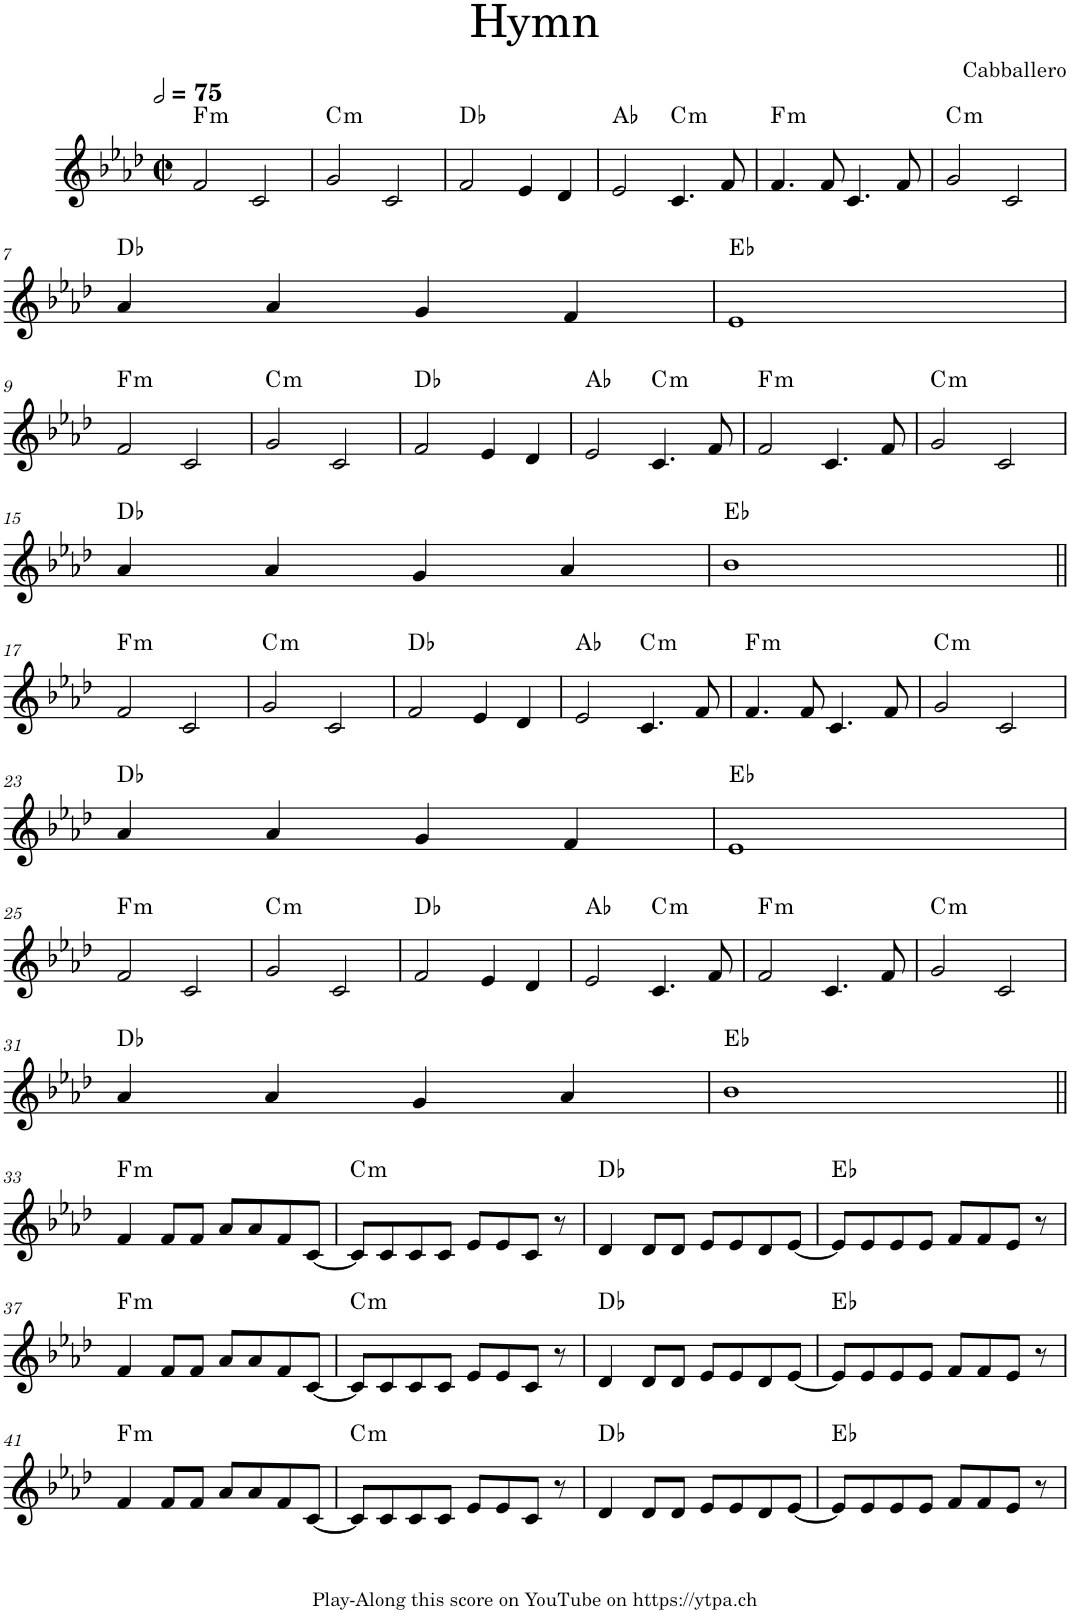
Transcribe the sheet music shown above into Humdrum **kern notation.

**kern	**harte
*part1	*part1
*staff1	*
*I"Piano	*
*I'Pno.	*
*clefG2	*
*k[b-e-a-d-]	*
*M2/2	*
*met(c|)	*
*MM150	*
=1	=1
!	!LO:H:kt=m
2f/	F:min
2c/	.
=2	=2
!	!LO:H:kt=m
2g/	C:min
2c/	.
=3	=3
2f/	Db:maj
4e-/	.
4d-/	.
=4	=4
2e-/	Ab:maj
!	!LO:H:kt=m
4.c/	C:min
8f/	.
=5	=5
!	!LO:H:kt=m
4.f/	F:min
8f/	.
4.c/	.
8f/	.
=6	=6
!	!LO:H:kt=m
2g/	C:min
2c/	.
!!LO:LB:g=z
=7	=7
4a-/	Db:maj
4a-/	.
4g/	.
4f/	.
=8	=8
1e-	Eb:maj
!!LO:LB:g=z
=9	=9
!	!LO:H:kt=m
2f/	F:min
2c/	.
=10	=10
!	!LO:H:kt=m
2g/	C:min
2c/	.
=11	=11
2f/	Db:maj
4e-/	.
4d-/	.
=12	=12
2e-/	Ab:maj
!	!LO:H:kt=m
4.c/	C:min
8f/	.
=13	=13
!	!LO:H:kt=m
2f/	F:min
4.c/	.
8f/	.
=14	=14
!	!LO:H:kt=m
2g/	C:min
2c/	.
!!LO:LB:g=z
=15	=15
4a-/	Db:maj
4a-/	.
4g/	.
4a-/	.
=16	=16
1b-	Eb:maj
!!LO:LB:g=z
=17||	=17||
!	!LO:H:kt=m
2f/	F:min
2c/	.
=18	=18
!	!LO:H:kt=m
2g/	C:min
2c/	.
=19	=19
2f/	Db:maj
4e-/	.
4d-/	.
=20	=20
2e-/	Ab:maj
!	!LO:H:kt=m
4.c/	C:min
8f/	.
=21	=21
!	!LO:H:kt=m
4.f/	F:min
8f/	.
4.c/	.
8f/	.
=22	=22
!	!LO:H:kt=m
2g/	C:min
2c/	.
!!LO:LB:g=z
=23	=23
4a-/	Db:maj
4a-/	.
4g/	.
4f/	.
=24	=24
1e-	Eb:maj
!!LO:LB:g=z
=25	=25
!	!LO:H:kt=m
2f/	F:min
2c/	.
=26	=26
!	!LO:H:kt=m
2g/	C:min
2c/	.
=27	=27
2f/	Db:maj
4e-/	.
4d-/	.
=28	=28
2e-/	Ab:maj
!	!LO:H:kt=m
4.c/	C:min
8f/	.
=29	=29
!	!LO:H:kt=m
2f/	F:min
4.c/	.
8f/	.
=30	=30
!	!LO:H:kt=m
2g/	C:min
2c/	.
!!LO:LB:g=z
=31	=31
4a-/	Db:maj
4a-/	.
4g/	.
4a-/	.
=32	=32
1b-	Eb:maj
!!LO:LB:g=z
=33||	=33||
!	!LO:H:kt=m
4f/	F:min
8f/L	.
8f/J	.
8a-/L	.
8a-/	.
8f/	.
[8c/J	.
=34	=34
!	!LO:H:kt=m
8c/L]	C:min
8c/	.
8c/	.
8c/J	.
8e-/L	.
8e-/	.
8c/J	.
8r	.
=35	=35
4d-/	Db:maj
8d-/L	.
8d-/J	.
8e-/L	.
8e-/	.
8d-/	.
[8e-/J	.
=36	=36
8e-/L]	Eb:maj
8e-/	.
8e-/	.
8e-/J	.
8f/L	.
8f/	.
8e-/J	.
8r	.
!!LO:LB:g=z
=37	=37
!	!LO:H:kt=m
4f/	F:min
8f/L	.
8f/J	.
8a-/L	.
8a-/	.
8f/	.
[8c/J	.
=38	=38
!	!LO:H:kt=m
8c/L]	C:min
8c/	.
8c/	.
8c/J	.
8e-/L	.
8e-/	.
8c/J	.
8r	.
=39	=39
4d-/	Db:maj
8d-/L	.
8d-/J	.
8e-/L	.
8e-/	.
8d-/	.
[8e-/J	.
=40	=40
8e-/L]	Eb:maj
8e-/	.
8e-/	.
8e-/J	.
8f/L	.
8f/	.
8e-/J	.
8r	.
!!LO:LB:g=z
=41	=41
!	!LO:H:kt=m
4f/	F:min
8f/L	.
8f/J	.
8a-/L	.
8a-/	.
8f/	.
[8c/J	.
=42	=42
!	!LO:H:kt=m
8c/L]	C:min
8c/	.
8c/	.
8c/J	.
8e-/L	.
8e-/	.
8c/J	.
8r	.
=43	=43
4d-/	Db:maj
8d-/L	.
8d-/J	.
8e-/L	.
8e-/	.
8d-/	.
[8e-/J	.
=44	=44
8e-/L]	Eb:maj
8e-/	.
8e-/	.
8e-/J	.
8f/L	.
8f/	.
8e-/J	.
8r	.
=	=
*-	*-
